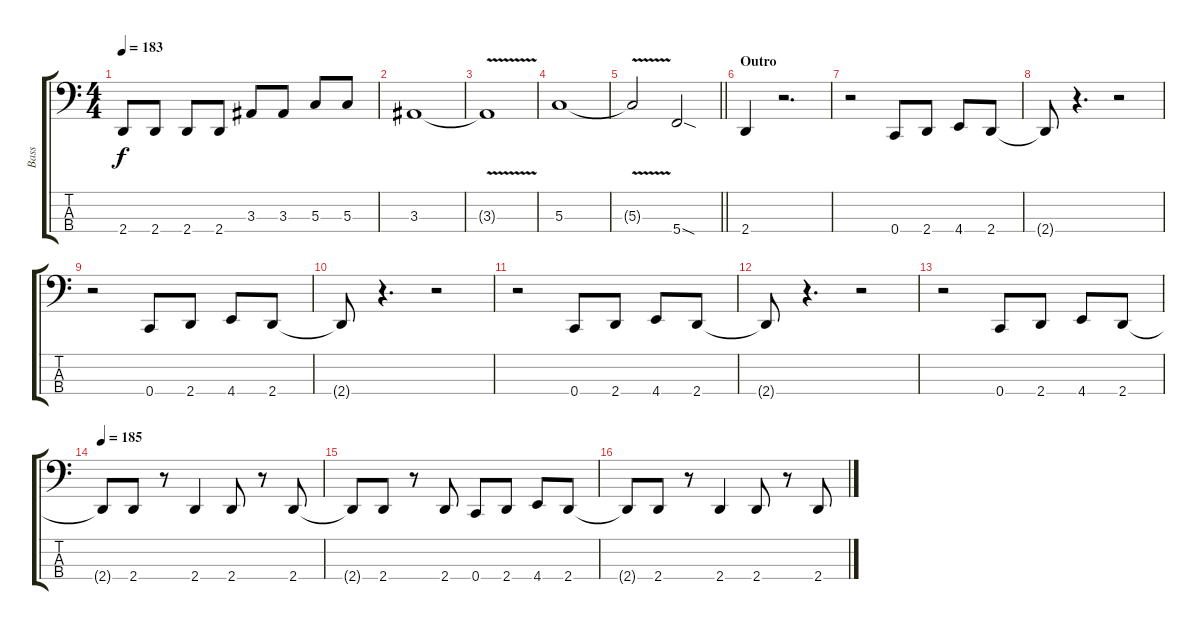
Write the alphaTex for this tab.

\track ("Bass" "Bass") {instrument electricbasspick}
\staff {score tabs}
\tuning (F2 C2 G1 C1) {hide}
\ts (4 4)
\tempo 183
\clef f4
\ks c
2.4.8{dy f} 2.4.8 2.4.8 2.4.8 3.3.8 3.3.8 5.3.8 5.3.8 |
3.3.1 |
3.3{v t}.1 |
5.3.1 |
\barLineRight lightlight
5.3{v t}.2 5.4{sod}.2 |
\section ("" "Outro")
2.4.4 r.2{d} |
r.2 0.4.8 2.4.8 4.4.8 2.4.8 |
2.4{t}.8 r.4{d} r.2 |
r.2 0.4.8 2.4.8 4.4.8 2.4.8 |
2.4{t}.8 r.4{d} r.2 |
r.2 0.4.8 2.4.8 4.4.8 2.4.8 |
2.4{t}.8 r.4{d} r.2 |
r.2 0.4.8 2.4.8 4.4.8 2.4.8 |
\tempo 185
2.4{t}.8 2.4.8 r.8 2.4.4 2.4.8 r.8 2.4.8 |
2.4{t}.8 2.4.8 r.8 2.4.8 0.4.8 2.4.8 4.4.8 2.4.8 |
2.4{t}.8 2.4.8 r.8 2.4.4 2.4.8 r.8 2.4.8
